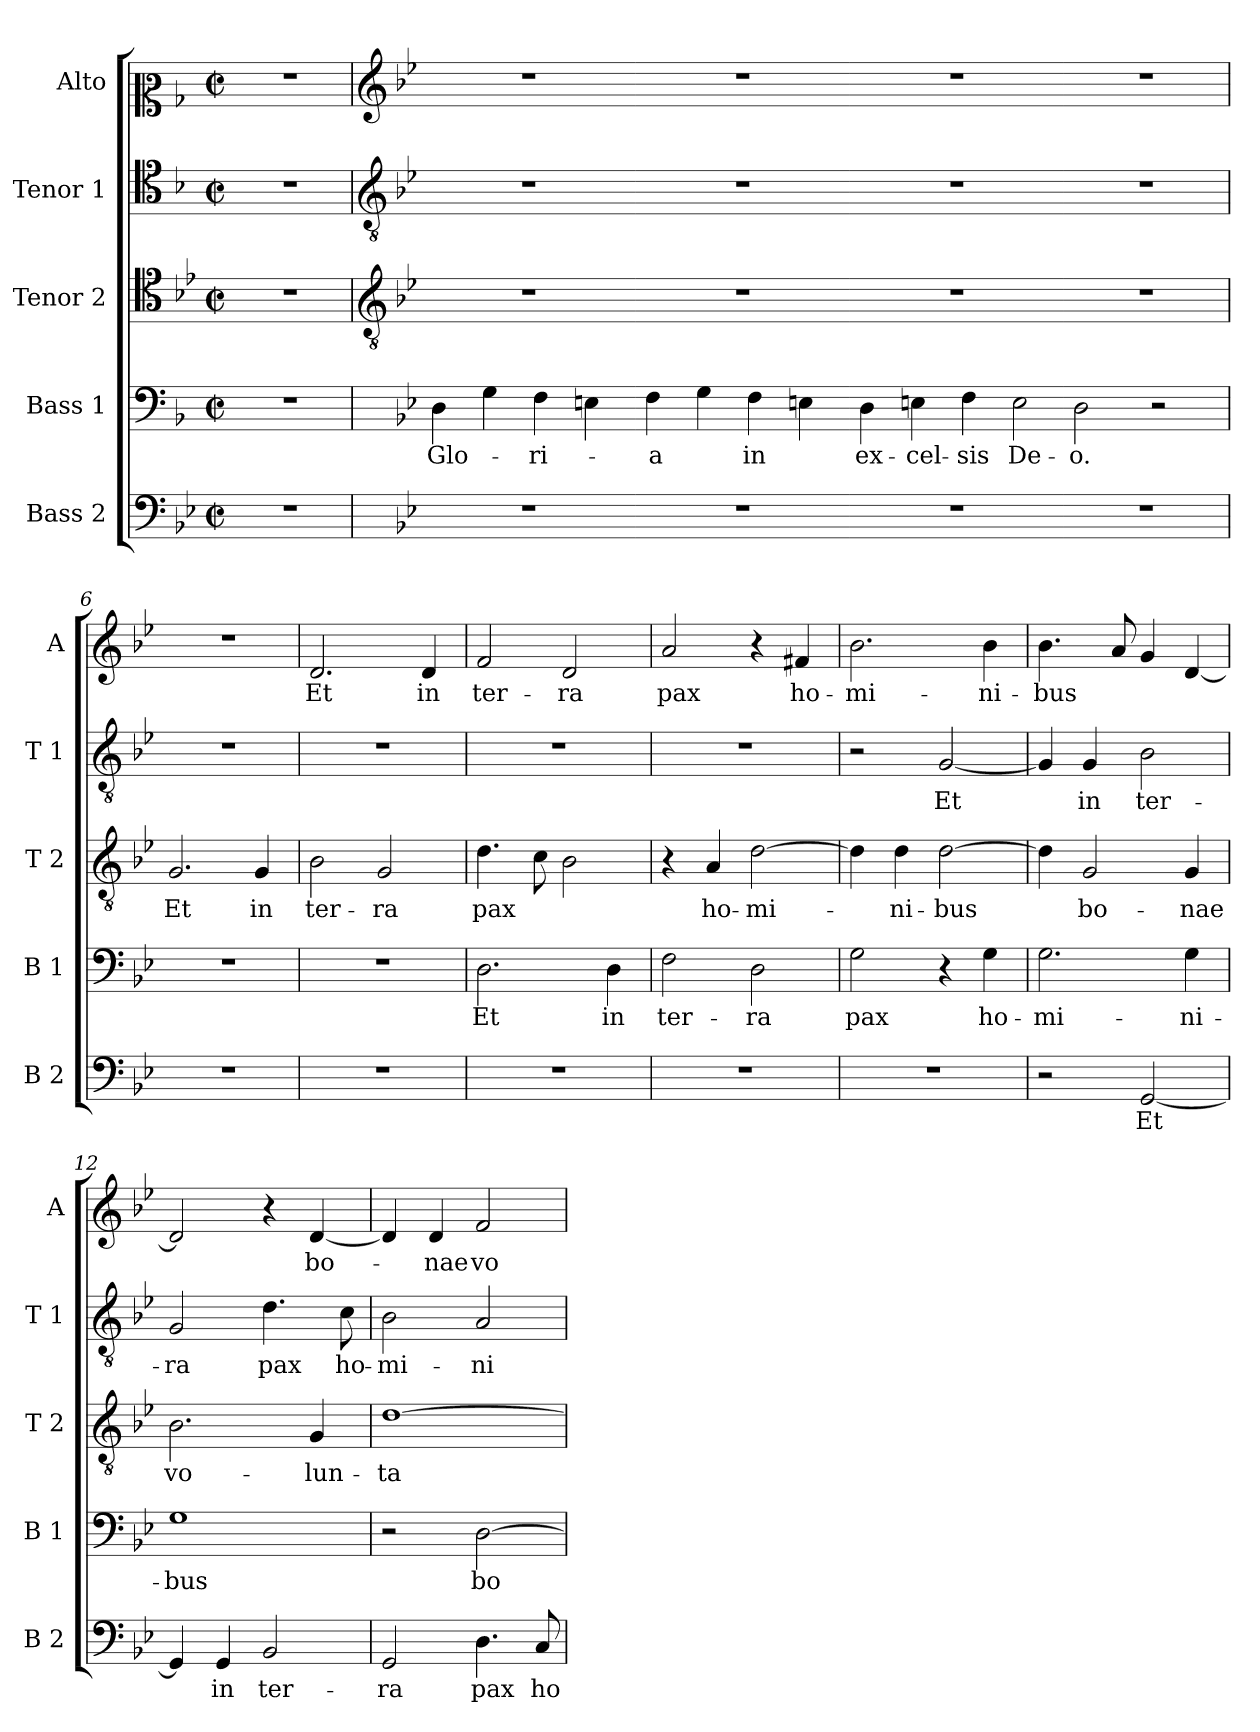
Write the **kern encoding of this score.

**kern	**text	**kern	**text	**kern	**text	**kern	**text	**kern	**text
*part5	*part5	*part4	*part4	*part3	*part3	*part2	*part2	*part1	*part1
*staff5	*staff5	*staff4	*staff4	*staff3	*staff3	*staff2	*staff2	*staff1	*staff1
*I"Bass 2	*	*I"Bass 1	*	*I"Tenor 2	*	*I"Tenor 1	*	*I"Alto	*
*I'B 2	*	*I'B 1	*	*I'T 2	*	*I'T 1	*	*I'A	*
*clefF4	*	*clefF4	*	*clefC4	*	*clefC4	*	*clefC2	*
*k[b-e-]	*	*k[b-]	*	*k[b-e-]	*	*k[b-]	*	*k[b-]	*
*B-:	*	*F:	*	*B-:	*	*F:	*	*F:	*
*M2/2	*	*M2/2	*	*M2/2	*	*M2/2	*	*M2/2	*
*met(c|)	*	*met(c|)	*	*met(c|)	*	*met(c|)	*	*met(c|)	*
=1	=1	=1	=1	=1	=1	=1	=1	=1	=1
1r	.	1r	.	1r	.	1r	.	1r	.
=2	=2	=2	=2	=2	=2	=2	=2	=2	=2
*	*	*	*	*clefGv2	*	*clefGv2	*	*clefG2	*
*	*	*k[b-e-]	*	*	*	*k[b-e-]	*	*k[b-e-]	*
*	*	*B-:	*	*	*	*B-:	*	*B-:	*
!	!	!LO:N:head=solid	!LO:LY:b	!	!	!	!	!	!
1r	.	4D\	Glo-	1r	.	1r	.	1r	.
!	!	!LO:N:head=solid	!	!	!	!	!	!	!
.	.	4G\	.	.	.	.	.	.	.
!	!	!LO:N:head=solid	!LO:LY:b	!	!	!	!	!	!
.	.	4F\	-ri-	.	.	.	.	.	.
!	!	!LO:N:head=solid	!	!	!	!	!	!	!
.	.	4En\	.	.	.	.	.	.	.
=3-	=3-	=3-	=3-	=3-	=3-	=3-	=3-	=3-	=3-
!	!	!LO:N:head=solid	!LO:LY:b	!	!	!	!	!	!
1r	.	4F\	-a	1r	.	1r	.	1r	.
!	!	!LO:N:head=solid	!	!	!	!	!	!	!
.	.	4G\	.	.	.	.	.	.	.
!	!	!LO:N:head=solid	!LO:LY:b	!	!	!	!	!	!
.	.	4F\	in	.	.	.	.	.	.
!	!	!LO:N:head=solid	!	!	!	!	!	!	!
.	.	4En\	.	.	.	.	.	.	.
=4-	=4-	=4-	=4-	=4-	=4-	=4-	=4-	=4-	=4-
!	!	!LO:N:head=solid	!LO:LY:b	!	!	!	!	!	!
1r	.	4D\	ex-	1r	.	1r	.	1r	.
!	!	!LO:N:head=solid	!LO:LY:b	!	!	!	!	!	!
.	.	4En\	-cel-	.	.	.	.	.	.
!	!	!LO:N:head=solid	!LO:LY:b	!	!	!	!	!	!
.	.	4F\	-sis	.	.	.	.	.	.
!	!	!LO:N:head=open	!LO:LY:b	!	!	!	!	!	!
.	.	4E\	De-	.	.	.	.	.	.
=5-	=5-	=5-	=5-	=5-	=5-	=5-	=5-	=5-	=5-
!	!	!LO:N:head=open	!LO:LY:b	!	!	!	!	!	!
1r	.	2D\	-o.	1r	.	1r	.	1r	.
.	.	2r	.	.	.	.	.	.	.
=6	=6	=6	=6	=6	=6	=6	=6	=6	=6
!	!	!	!	!	!LO:LY:b	!	!	!	!
1r	.	1r	.	2.G/	Et	1r	.	1r	.
!	!	!	!	!	!LO:LY:b	!	!	!	!
.	.	.	.	4G/	in	.	.	.	.
!!LO:LB:g=z
=7	=7	=7	=7	=7	=7	=7	=7	=7	=7
!	!	!	!	!	!LO:LY:b	!	!	!	!LO:LY:b
1r	.	1r	.	2B-\	ter-	1r	.	2.d/	Et
!	!	!	!	!	!LO:LY:b	!	!	!	!
.	.	.	.	2G/	-ra	.	.	.	.
!	!	!	!	!	!	!	!	!	!LO:LY:b
.	.	.	.	.	.	.	.	4d/	in
=8	=8	=8	=8	=8	=8	=8	=8	=8	=8
!	!	!	!LO:LY:b	!	!LO:LY:b	!	!	!	!LO:LY:b
1r	.	2.D\	Et	4.d\	pax	1r	.	2f/	ter-
.	.	.	.	8c\	.	.	.	.	.
!	!	!	!	!	!	!	!	!	!LO:LY:b
.	.	.	.	2B-\	.	.	.	2d/	-ra
!	!	!	!LO:LY:b	!	!	!	!	!	!
.	.	4D\	in	.	.	.	.	.	.
=9	=9	=9	=9	=9	=9	=9	=9	=9	=9
!	!	!	!LO:LY:b	!	!	!	!	!	!LO:LY:b
1r	.	2F\	ter-	4r	.	1r	.	2a/	pax
!	!	!	!	!	!LO:LY:b	!	!	!	!
.	.	.	.	4A/	ho-	.	.	.	.
!	!	!	!LO:LY:b	!	!LO:LY:b	!	!	!	!
.	.	2D\	-ra	[2d\	-mi-	.	.	4r	.
!	!	!	!	!	!	!	!	!	!LO:LY:b
.	.	.	.	.	.	.	.	4f#X/	ho-
=10	=10	=10	=10	=10	=10	=10	=10	=10	=10
!	!	!	!LO:LY:b	!	!	!	!	!	!LO:LY:b
1r	.	2G\	pax	4d\]	.	2r	.	2.b-\	-mi-
!	!	!	!	!	!LO:LY:b	!	!	!	!
.	.	.	.	4d\	-ni-	.	.	.	.
!	!	!	!	!	!LO:LY:b	!	!LO:LY:b	!	!
.	.	4r	.	[2d\	-bus	[2G/	Et	.	.
!	!	!	!LO:LY:b	!	!	!	!	!	!LO:LY:b
.	.	4G\	ho-	.	.	.	.	4b-\	-ni-
=11	=11	=11	=11	=11	=11	=11	=11	=11	=11
!	!	!	!LO:LY:b	!	!	!	!	!	!LO:LY:b
2r	.	2.G\	-mi-	4d\]	.	4G/]	.	4.b-\	-bus
!	!	!	!	!	!LO:LY:b	!	!LO:LY:b	!	!
.	.	.	.	2G/	bo-	4G/	in	.	.
.	.	.	.	.	.	.	.	8a/	.
!	!LO:LY:b	!	!	!	!	!	!LO:LY:b	!	!
[2GG/	Et	.	.	.	.	2B-\	ter-	4g/	.
!	!	!	!LO:LY:b	!	!LO:LY:b	!	!	!	!
.	.	4G\	-ni-	4G/	-nae	.	.	[4d/	.
=12	=12	=12	=12	=12	=12	=12	=12	=12	=12
!	!	!	!LO:LY:b	!	!LO:LY:b	!	!LO:LY:b	!	!
4GG/]	.	1G	-bus	2.B-\	vo-	2G/	-ra	2d/]	.
!	!LO:LY:b	!	!	!	!	!	!	!	!
4GG/	in	.	.	.	.	.	.	.	.
!	!LO:LY:b	!	!	!	!	!	!LO:LY:b	!	!
2BB-/	ter-	.	.	.	.	4.d\	pax	4r	.
!	!	!	!	!	!LO:LY:b	!	!	!	!LO:LY:b
.	.	.	.	4G/	-lun-	.	.	[4d/	bo-
!	!	!	!	!	!	!	!LO:LY:b	!	!
.	.	.	.	.	.	8c\	ho-	.	.
=13	=13	=13	=13	=13	=13	=13	=13	=13	=13
!	!LO:LY:b	!	!	!	!LO:LY:b	!	!LO:LY:b	!	!
2GG/	-ra	2r	.	[1d	-ta-	2B-\	-mi-	4d/]	.
!	!	!	!	!	!	!	!	!	!LO:LY:b
.	.	.	.	.	.	.	.	4d/	-nae
!	!LO:LY:b	!	!LO:LY:b	!	!	!	!LO:LY:b	!	!LO:LY:b
4.D\	pax	[2D\	bo-	.	.	2A/	-ni-	2f/	vo-
!	!LO:LY:b	!	!	!	!	!	!	!	!
8C/	ho-	.	.	.	.	.	.	.	.
=	=	=	=	=	=	=	=	=	=
*-	*-	*-	*-	*-	*-	*-	*-	*-	*-
